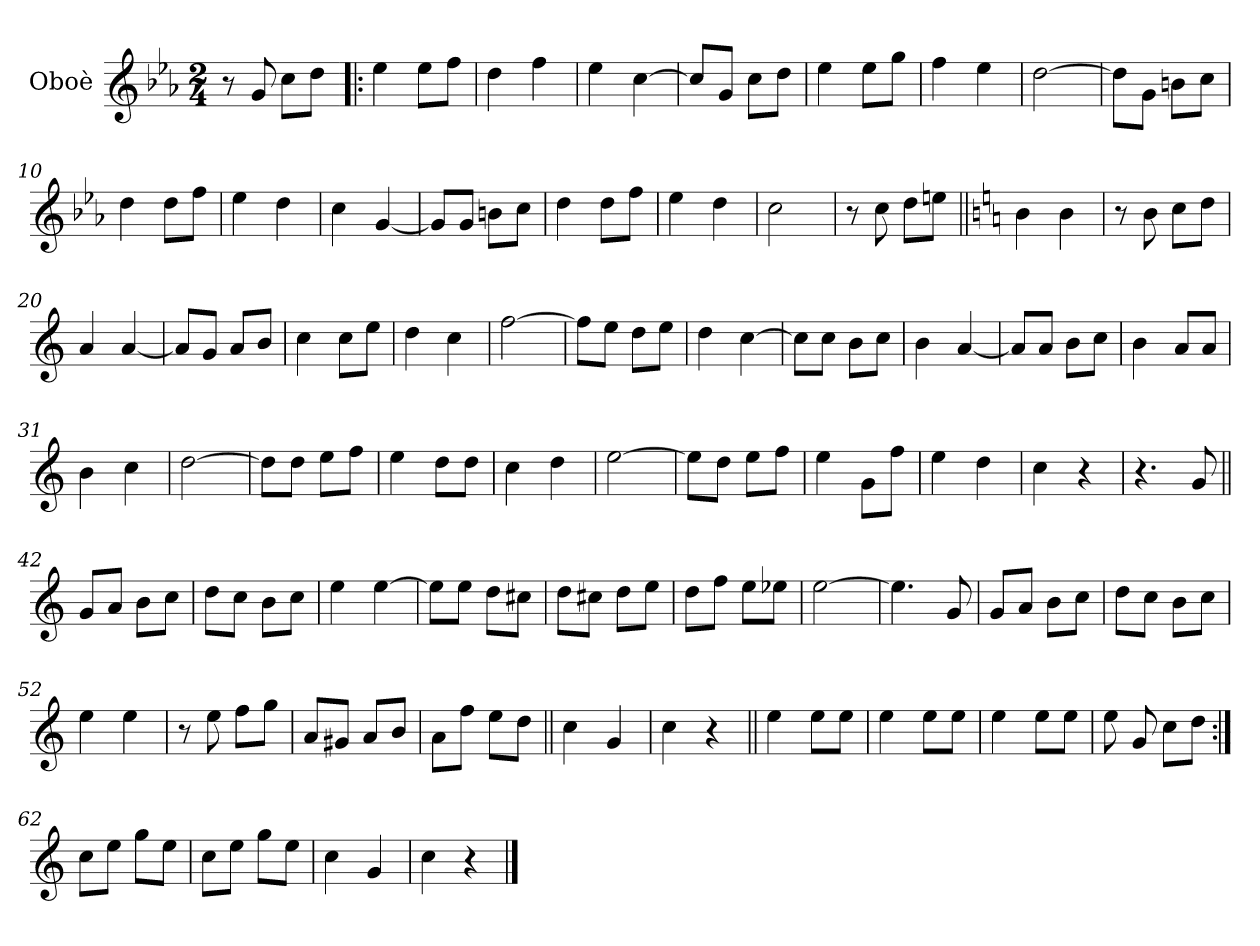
**kern
*part1
*staff1
*I"Oboè
*I'Ob.
*clefG2
*k[b-e-a-]
*M2/4
=1
8r
8g/
8cc\L
8dd\J
=2!|:
4ee-\
8ee-\L
8ff\J
=3
4dd\
4ff\
=4
4ee-\
[4cc\
=5
8cc/L]
8g/J
8cc\L
8dd\J
=6
4ee-\
8ee-\L
8gg\J
=7
4ff\
4ee-\
=8
[2dd\
=9
8dd\L]
8g\J
8bn\L
8cc\J
=10
4dd\
8dd\L
8ff\J
=11
4ee-\
4dd\
!!LO:LB:g=z
=12
4cc\
[4g/
=13
8g/L]
8g/J
8bn\L
8cc\J
=14
4dd\
8dd\L
8ff\J
=15
4ee-\
4dd\
=16
2cc\
=17
8r
8cc\
8dd\L
8een\J
=18||
*k[]
4b\
4b\
=19
8r
8b\
8cc\L
8dd\J
=20
4a/
[4a/
=21
8a/L]
8g/J
8a/L
8b/J
=22
4cc\
8cc\L
8ee\J
!!LO:LB:g=z
=23
4dd\
4cc\
=24
[2ff\
=25
8ff\L]
8ee\J
8dd\L
8ee\J
=26
4dd\
[4cc\
=27
8cc\L]
8cc\J
8b\L
8cc\J
=28
4b\
[4a/
=29
8a/L]
8a/J
8b\L
8cc\J
=30
4b\
8a/L
8a/J
=31
4b\
4cc\
=32
[2dd\
=33
8dd\L]
8dd\J
8ee\L
8ff\J
=34
4ee\
8dd\L
8dd\J
=35
4cc\
4dd\
!!LO:LB:g=z
=36
[2ee\
=37
8ee\L]
8dd\J
8ee\L
8ff\J
=38
4ee\
8g\L
8ff\J
=39
4ee\
4dd\
=40
4cc\
4r
=41
4.r
8g/
=42||
8g/L
8a/J
8b\L
8cc\J
=43
8dd\L
8cc\J
8b\L
8cc\J
=44
4ee\
[4ee\
=45
8ee\L]
8ee\J
8dd\L
8cc#X\J
=46
8dd\L
8cc#X\J
8dd\L
8ee\J
!!LO:LB:g=z
=47
8dd\L
8ff\J
8ee\L
8ee-X\J
=48
[2ee\
=49
4.ee\]
8g/
=50
8g/L
8a/J
8b\L
8cc\J
=51
8dd\L
8cc\J
8b\L
8cc\J
=52
4ee\
4ee\
=53
8r
8ee\
8ff\L
8gg\J
=54
8a/L
8g#X/J
8a/L
8b/J
=55
8a\L
8ff\J
8ee\L
8dd\J
=56||
4cc\
4g/
=57
4cc\
4r
!!LO:LB:g=z
=58||
4ee\
8ee\L
8ee\J
=59
4ee\
8ee\L
8ee\J
=60
4ee\
8ee\L
8ee\J
=61
8ee\
8g/
8cc\L
8dd\J
=62:|!
8cc\L
8ee\J
8gg\L
8ee\J
=63
8cc\L
8ee\J
8gg\L
8ee\J
=64
4cc\
4g/
=65
4cc\
4r
==
*-
